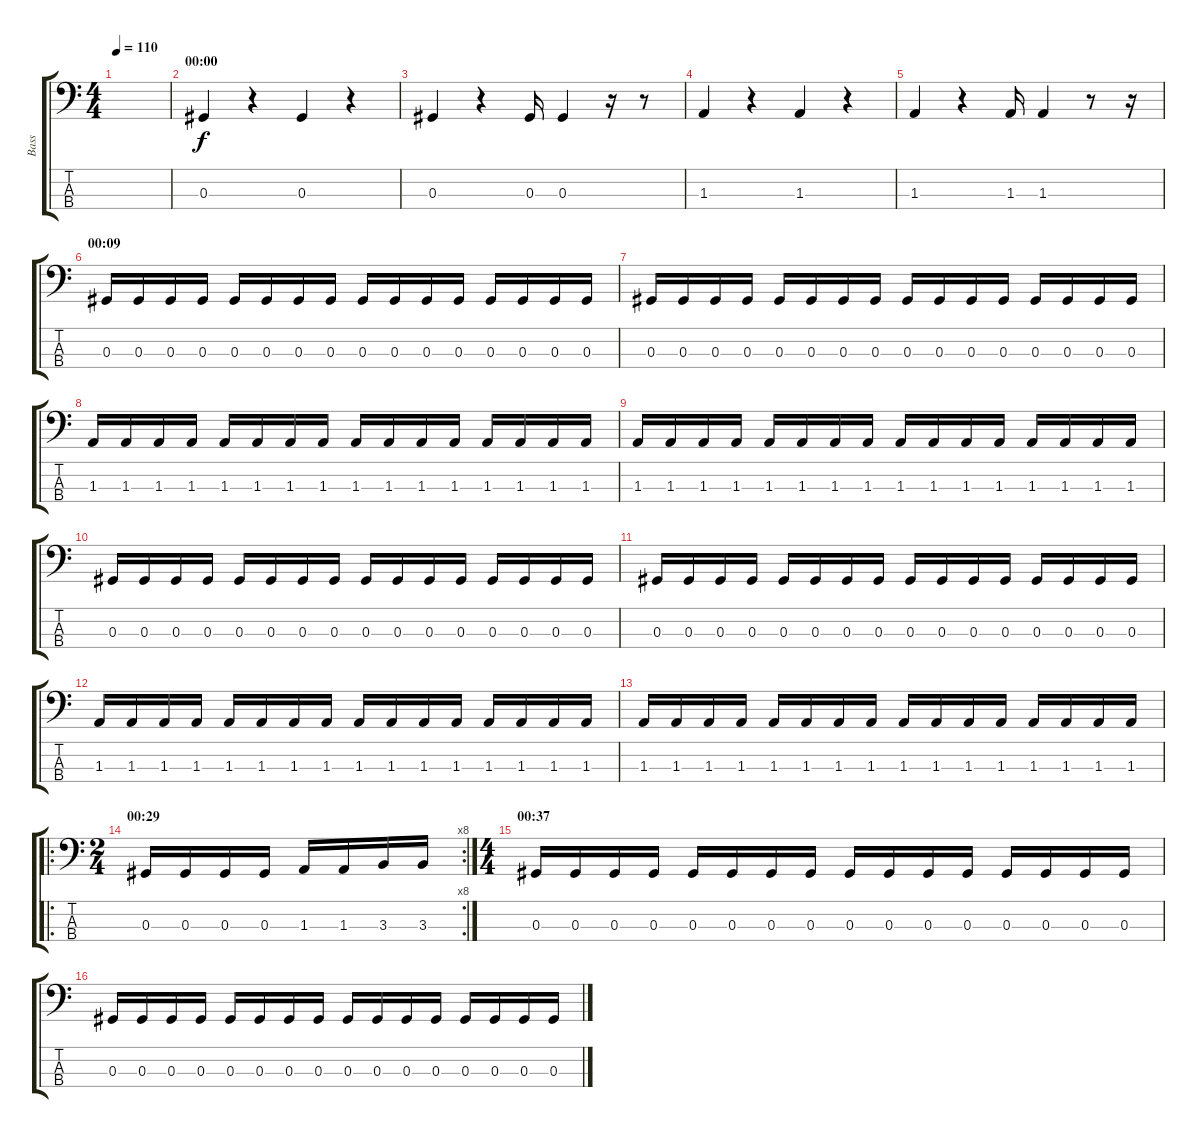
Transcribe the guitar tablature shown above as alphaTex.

\track ("Bass" "Bass") {instrument electricbasspick}
\staff {score tabs}
\tuning (Gb2 Db2 Ab1 Eb1) {hide}
\ts (4 4)
\tempo 110
\clef f4
\ks c
|
\section ("" "00:00")
0.3.4 r.4 0.3.4 r.4 |
0.3.4 r.4 0.3.16 0.3.4 r.16 r.8 |
1.3.4 r.4 1.3.4 r.4 |
1.3.4 r.4 1.3.16 1.3.4 r.8 r.16 |
\section ("" "00:09")
0.3.16 0.3.16 0.3.16 0.3.16 0.3.16 0.3.16 0.3.16 0.3.16 0.3.16 0.3.16 0.3.16 0.3.16 0.3.16 0.3.16 0.3.16 0.3.16 |
0.3.16 0.3.16 0.3.16 0.3.16 0.3.16 0.3.16 0.3.16 0.3.16 0.3.16 0.3.16 0.3.16 0.3.16 0.3.16 0.3.16 0.3.16 0.3.16 |
1.3.16 1.3.16 1.3.16 1.3.16 1.3.16 1.3.16 1.3.16 1.3.16 1.3.16 1.3.16 1.3.16 1.3.16 1.3.16 1.3.16 1.3.16 1.3.16 |
1.3.16 1.3.16 1.3.16 1.3.16 1.3.16 1.3.16 1.3.16 1.3.16 1.3.16 1.3.16 1.3.16 1.3.16 1.3.16 1.3.16 1.3.16 1.3.16 |
0.3.16 0.3.16 0.3.16 0.3.16 0.3.16 0.3.16 0.3.16 0.3.16 0.3.16 0.3.16 0.3.16 0.3.16 0.3.16 0.3.16 0.3.16 0.3.16 |
0.3.16 0.3.16 0.3.16 0.3.16 0.3.16 0.3.16 0.3.16 0.3.16 0.3.16 0.3.16 0.3.16 0.3.16 0.3.16 0.3.16 0.3.16 0.3.16 |
1.3.16 1.3.16 1.3.16 1.3.16 1.3.16 1.3.16 1.3.16 1.3.16 1.3.16 1.3.16 1.3.16 1.3.16 1.3.16 1.3.16 1.3.16 1.3.16 |
1.3.16 1.3.16 1.3.16 1.3.16 1.3.16 1.3.16 1.3.16 1.3.16 1.3.16 1.3.16 1.3.16 1.3.16 1.3.16 1.3.16 1.3.16 1.3.16 |
\ro
\rc 8
\ts (2 4)
\section ("" "00:29")
0.3.16 0.3.16 0.3.16 0.3.16 1.3.16 1.3.16 3.3.16 3.3.16 |
\ts (4 4)
\section ("" "00:37")
0.3.16 0.3.16 0.3.16 0.3.16 0.3.16 0.3.16 0.3.16 0.3.16 0.3.16 0.3.16 0.3.16 0.3.16 0.3.16 0.3.16 0.3.16 0.3.16 |
0.3.16 0.3.16 0.3.16 0.3.16 0.3.16 0.3.16 0.3.16 0.3.16 0.3.16 0.3.16 0.3.16 0.3.16 0.3.16 0.3.16 0.3.16 0.3.16
